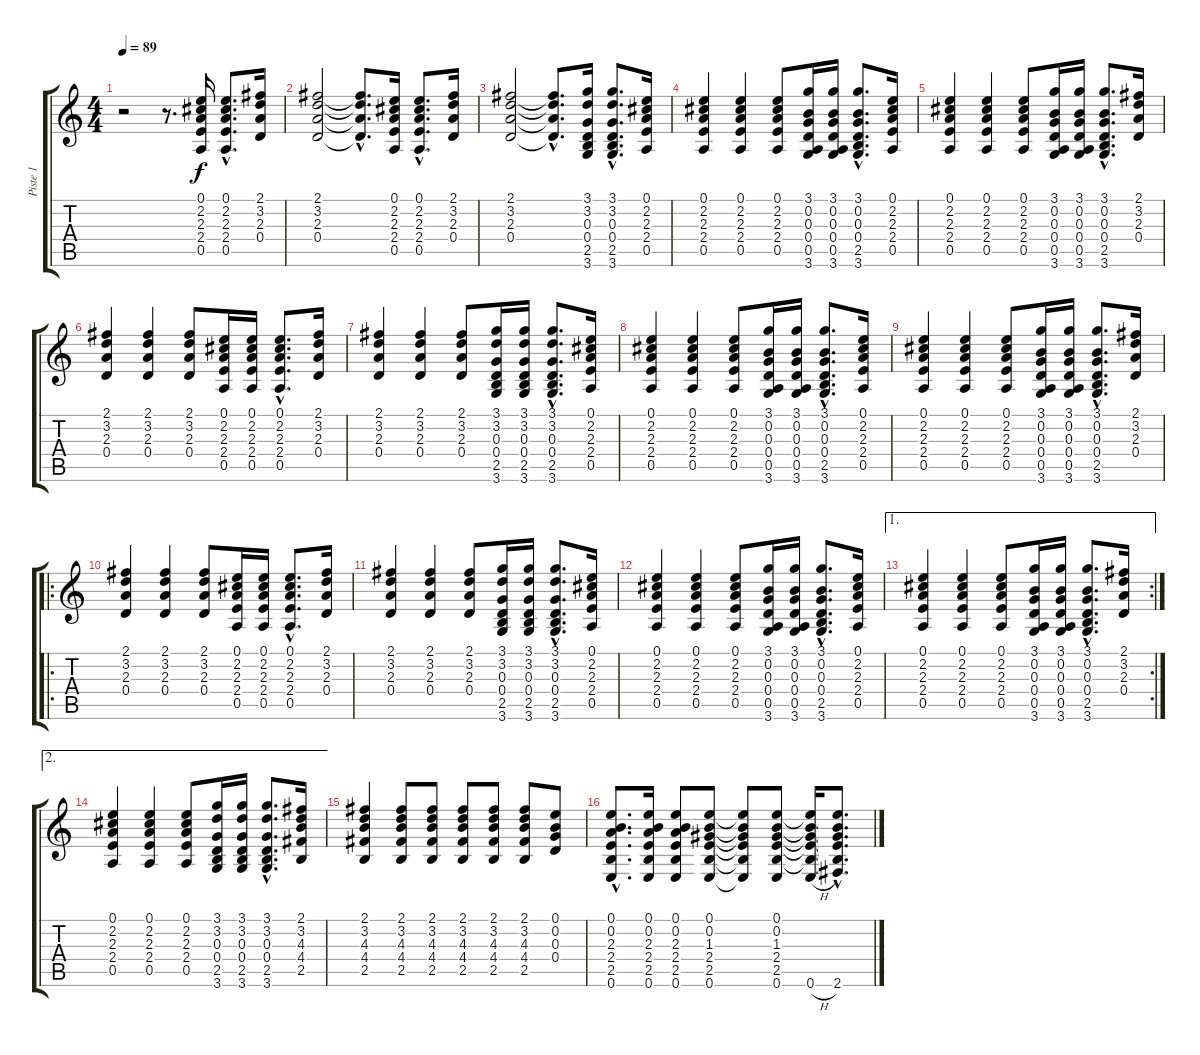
\track ("Piste 1" "Piste 1") {instrument acousticguitarsteel}
\staff {score tabs}
\tuning (E4 B3 G3 D3 A2 E2) {hide}
\ts (4 4)
\tempo 89
\clef g2
\ks c
r.2{dy f instrument acousticguitarsteel} r.8{d} (0.1 2.2 2.3 2.4 0.5).16 (0.1{hac} 2.2{hac} 2.3{hac} 2.4{hac} 0.5{hac}).8{d} (2.1 3.2 2.3 0.4).16 |
(2.1 3.2 2.3 0.4).2 (2.1{hac t} 3.2{hac t} 2.3{hac t} 0.4{hac t}).8{d} (0.1 2.2 2.3 2.4 0.5).16 (0.1{hac} 2.2{hac} 2.3{hac} 2.4{hac} 0.5{hac}).8{d} (2.1 3.2 2.3 0.4).16 |
(2.1 3.2 2.3 0.4).2 (2.1{hac t} 3.2{hac t} 2.3{hac t} 0.4{hac t}).8{d} (3.1 3.2 0.3 0.4 2.5 3.6).16 (3.1{hac} 3.2{hac} 0.3{hac} 0.4{hac} 2.5{hac} 3.6{hac}).8{d} (0.1 2.2 2.3 2.4 0.5).16 |
(0.1 2.2 2.3 2.4 0.5).4 (0.1 2.2 2.3 2.4 0.5).4 (0.1 2.2 2.3 2.4 0.5).8 (3.1 0.2 0.3 0.4 0.5 3.6).16 (3.1 0.2 0.3 0.4 0.5 3.6).16 (3.1{hac} 0.2{hac} 0.3{hac} 0.4{hac} 2.5{hac} 3.6{hac}).8{d} (0.1 2.2 2.3 2.4 0.5).16 |
(0.1 2.2 2.3 2.4 0.5).4 (0.1 2.2 2.3 2.4 0.5).4 (0.1 2.2 2.3 2.4 0.5).8 (3.1 0.2 0.3 0.4 0.5 3.6).16 (3.1 0.2 0.3 0.4 0.5 3.6).16 (3.1{hac} 0.2{hac} 0.3{hac} 0.4{hac} 2.5{hac} 3.6{hac}).8{d} (2.1 3.2 2.3 0.4).16 |
(2.1 3.2 2.3 0.4).4 (2.1 3.2 2.3 0.4).4 (2.1 3.2 2.3 0.4).8 (0.1 2.2 2.3 2.4 0.5).16 (0.1 2.2 2.3 2.4 0.5).16 (0.1{hac} 2.2{hac} 2.3{hac} 2.4{hac} 0.5{hac}).8{d} (2.1 3.2 2.3 0.4).16 |
(2.1 3.2 2.3 0.4).4 (2.1 3.2 2.3 0.4).4 (2.1 3.2 2.3 0.4).8 (3.1 3.2 0.3 0.4 2.5 3.6).16 (3.1 3.2 0.3 0.4 2.5 3.6).16 (3.1{hac} 3.2{hac} 0.3{hac} 0.4{hac} 2.5{hac} 3.6{hac}).8{d} (0.1 2.2 2.3 2.4 0.5).16 |
(0.1 2.2 2.3 2.4 0.5).4 (0.1 2.2 2.3 2.4 0.5).4 (0.1 2.2 2.3 2.4 0.5).8 (3.1 0.2 0.3 0.4 0.5 3.6).16 (3.1 0.2 0.3 0.4 0.5 3.6).16 (3.1{hac} 0.2{hac} 0.3{hac} 0.4{hac} 2.5{hac} 3.6{hac}).8{d} (0.1 2.2 2.3 2.4 0.5).16 |
(0.1 2.2 2.3 2.4 0.5).4 (0.1 2.2 2.3 2.4 0.5).4 (0.1 2.2 2.3 2.4 0.5).8 (3.1 0.2 0.3 0.4 0.5 3.6).16 (3.1 0.2 0.3 0.4 0.5 3.6).16 (3.1{hac} 0.2{hac} 0.3{hac} 0.4{hac} 2.5{hac} 3.6{hac}).8{d} (2.1 3.2 2.3 0.4).16 |
\ro
(2.1 3.2 2.3 0.4).4 (2.1 3.2 2.3 0.4).4 (2.1 3.2 2.3 0.4).8 (0.1 2.2 2.3 2.4 0.5).16 (0.1 2.2 2.3 2.4 0.5).16 (0.1{hac} 2.2{hac} 2.3{hac} 2.4{hac} 0.5{hac}).8{d} (2.1 3.2 2.3 0.4).16 |
(2.1 3.2 2.3 0.4).4 (2.1 3.2 2.3 0.4).4 (2.1 3.2 2.3 0.4).8 (3.1 3.2 0.3 0.4 2.5 3.6).16 (3.1 3.2 0.3 0.4 2.5 3.6).16 (3.1{hac} 3.2{hac} 0.3{hac} 0.4{hac} 2.5{hac} 3.6{hac}).8{d} (0.1 2.2 2.3 2.4 0.5).16 |
(0.1 2.2 2.3 2.4 0.5).4 (0.1 2.2 2.3 2.4 0.5).4 (0.1 2.2 2.3 2.4 0.5).8 (3.1 0.2 0.3 0.4 0.5 3.6).16 (3.1 0.2 0.3 0.4 0.5 3.6).16 (3.1{hac} 0.2{hac} 0.3{hac} 0.4{hac} 2.5{hac} 3.6{hac}).8{d} (0.1 2.2 2.3 2.4 0.5).16 |
\ae 1
\rc 2
(0.1 2.2 2.3 2.4 0.5).4 (0.1 2.2 2.3 2.4 0.5).4 (0.1 2.2 2.3 2.4 0.5).8 (3.1 0.2 0.3 0.4 0.5 3.6).16 (3.1 0.2 0.3 0.4 0.5 3.6).16 (3.1{hac} 0.2{hac} 0.3{hac} 0.4{hac} 2.5{hac} 3.6{hac}).8{d} (2.1 3.2 2.3 0.4).16 |
\ae 2
(0.1 2.2 2.3 2.4 0.5).4 (0.1 2.2 2.3 2.4 0.5).4 (0.1 2.2 2.3 2.4 0.5).8 (3.1 3.2 0.3 0.4 2.5 3.6).16 (3.1 3.2 0.3 0.4 2.5 3.6).16 (3.1{hac} 3.2{hac} 0.3{hac} 0.4{hac} 2.5{hac} 3.6{hac}).8{d} (2.1 3.2 4.3 4.4 2.5).16 |
(2.1 3.2 4.3 4.4 2.5).4 (2.1 3.2 4.3 4.4 2.5).8 (2.1 3.2 4.3 4.4 2.5).8 (2.1 3.2 4.3 4.4 2.5).8 (2.1 3.2 4.3 4.4 2.5).8 (2.1 3.2 4.3 4.4 2.5).8 (0.1 0.2 0.3 0.4).8 |
(0.1{hac} 0.2{hac} 2.3{hac} 2.4{hac} 2.5{hac} 0.6{hac}).8{d} (0.1 0.2 2.3 2.4 2.5 0.6).16 (0.1 0.2 2.3 2.4 2.5 0.6).8 (0.1 0.2 1.3 2.4 2.5 0.6).8 (0.1{t} 0.2{t} 1.3{t} 2.4{t} 2.5{t} 0.6{t}).8 (0.1 0.2 1.3 2.4 2.5 0.6).8 (0.1{t} 0.2{t} 1.3{t} 2.4{t} 2.5{t} 0.6{h}).16 (0.1{hac t} 0.2{hac t} 1.3{hac t} 2.4{hac t} 2.5{hac t} 2.6{hac}).8{d}
